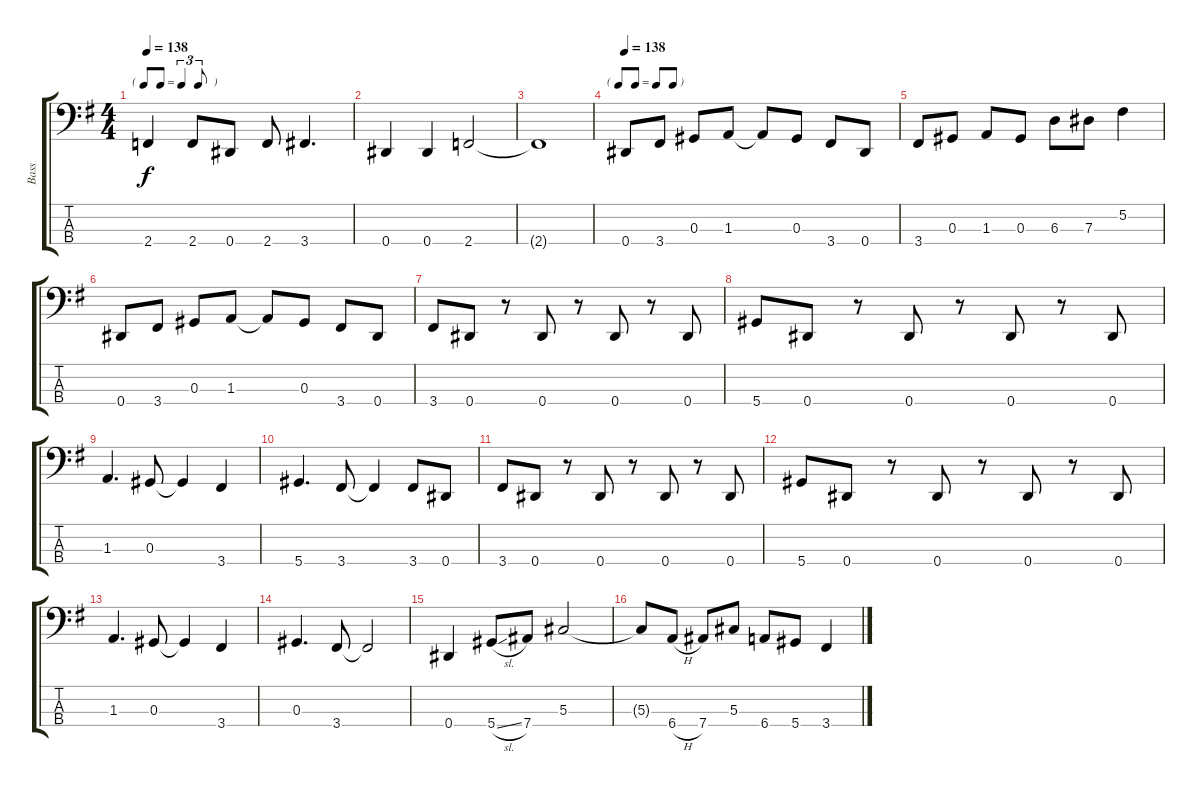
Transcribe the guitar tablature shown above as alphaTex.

\track ("Bass" "Bass") {instrument electricbasspick}
\staff {score tabs}
\tuning (Gb2 Db2 Ab1 Eb1) {hide}
\ts (4 4)
\tf triplet8th
\tempo 138
\clef f4
\ks g
2.4{t}.4{dy f} 2.4.8 0.4.8 2.4.8 3.4.4{d} |
0.4.4 0.4.4 2.4.2 |
2.4{t}.1 |
\tf none
\tempo 138
0.4.8 3.4.8 0.3.8 1.3.8 1.3{t}.8 0.3.8 3.4.8 0.4.8 |
3.4.8 0.3.8 1.3.8 0.3.8 6.3.8 7.3.8 5.2.4 |
0.4.8 3.4.8 0.3.8 1.3.8 1.3{t}.8 0.3.8 3.4.8 0.4.8 |
3.4.8 0.4.8 r.8 0.4.8 r.8 0.4.8 r.8 0.4.8 |
5.4.8 0.4.8 r.8 0.4.8 r.8 0.4.8 r.8 0.4.8 |
1.3.4{d} 0.3.8 0.3{t}.4 3.4.4 |
5.4.4{d} 3.4.8 3.4{t}.4 3.4.8 0.4.8 |
3.4.8 0.4.8 r.8 0.4.8 r.8 0.4.8 r.8 0.4.8 |
5.4.8 0.4.8 r.8 0.4.8 r.8 0.4.8 r.8 0.4.8 |
1.3.4{d} 0.3.8 0.3{t}.4 3.4.4 |
0.3.4{d} 3.4.8 3.4{t}.2 |
0.4.4 5.4{sl}.8 7.4.8 5.3.2 |
5.3{t}.8 6.4{h}.8 7.4.8 5.3.8 6.4.8 5.4.8 3.4.4
